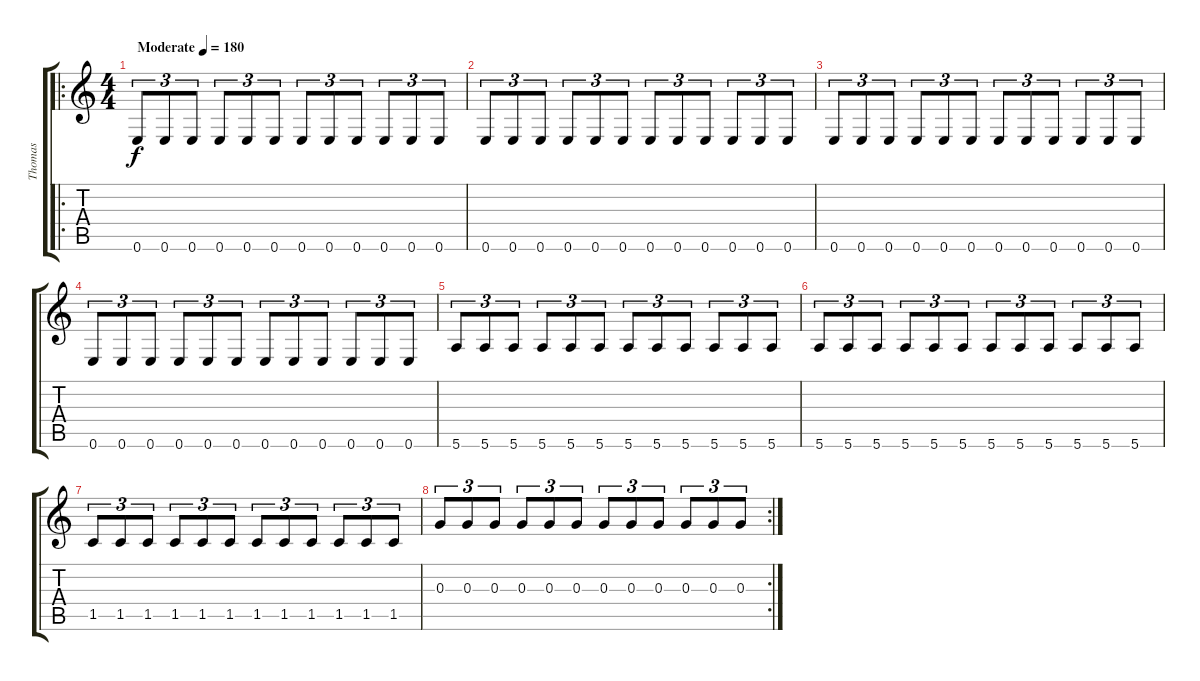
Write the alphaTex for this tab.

\track ("Thomas" "Thomas") {instrument distortionguitar}
\staff {score tabs}
\tuning (E4 B3 G3 E3 B2 E2) {hide}
\ro
\ts (4 4)
\section ("" "")
\tempo (180 "Moderate")
\clef g2
\ks c
0.6.8{tu (3 2) dy f instrument distortionguitar} 0.6.8{tu (3 2)} 0.6.8{tu (3 2)} 0.6.8{tu (3 2)} 0.6.8{tu (3 2)} 0.6.8{tu (3 2)} 0.6.8{tu (3 2)} 0.6.8{tu (3 2)} 0.6.8{tu (3 2)} 0.6.8{tu (3 2)} 0.6.8{tu (3 2)} 0.6.8{tu (3 2)} |
0.6.8{tu (3 2)} 0.6.8{tu (3 2)} 0.6.8{tu (3 2)} 0.6.8{tu (3 2)} 0.6.8{tu (3 2)} 0.6.8{tu (3 2)} 0.6.8{tu (3 2)} 0.6.8{tu (3 2)} 0.6.8{tu (3 2)} 0.6.8{tu (3 2)} 0.6.8{tu (3 2)} 0.6.8{tu (3 2)} |
0.6.8{tu (3 2)} 0.6.8{tu (3 2)} 0.6.8{tu (3 2)} 0.6.8{tu (3 2)} 0.6.8{tu (3 2)} 0.6.8{tu (3 2)} 0.6.8{tu (3 2)} 0.6.8{tu (3 2)} 0.6.8{tu (3 2)} 0.6.8{tu (3 2)} 0.6.8{tu (3 2)} 0.6.8{tu (3 2)} |
0.6.8{tu (3 2)} 0.6.8{tu (3 2)} 0.6.8{tu (3 2)} 0.6.8{tu (3 2)} 0.6.8{tu (3 2)} 0.6.8{tu (3 2)} 0.6.8{tu (3 2)} 0.6.8{tu (3 2)} 0.6.8{tu (3 2)} 0.6.8{tu (3 2)} 0.6.8{tu (3 2)} 0.6.8{tu (3 2)} |
5.6.8{tu (3 2)} 5.6.8{tu (3 2)} 5.6.8{tu (3 2)} 5.6.8{tu (3 2)} 5.6.8{tu (3 2)} 5.6.8{tu (3 2)} 5.6.8{tu (3 2)} 5.6.8{tu (3 2)} 5.6.8{tu (3 2)} 5.6.8{tu (3 2)} 5.6.8{tu (3 2)} 5.6.8{tu (3 2)} |
5.6.8{tu (3 2)} 5.6.8{tu (3 2)} 5.6.8{tu (3 2)} 5.6.8{tu (3 2)} 5.6.8{tu (3 2)} 5.6.8{tu (3 2)} 5.6.8{tu (3 2)} 5.6.8{tu (3 2)} 5.6.8{tu (3 2)} 5.6.8{tu (3 2)} 5.6.8{tu (3 2)} 5.6.8{tu (3 2)} |
1.5.8{tu (3 2)} 1.5.8{tu (3 2)} 1.5.8{tu (3 2)} 1.5.8{tu (3 2)} 1.5.8{tu (3 2)} 1.5.8{tu (3 2)} 1.5.8{tu (3 2)} 1.5.8{tu (3 2)} 1.5.8{tu (3 2)} 1.5.8{tu (3 2)} 1.5.8{tu (3 2)} 1.5.8{tu (3 2)} |
\rc 2
0.3.8{tu (3 2)} 0.3.8{tu (3 2)} 0.3.8{tu (3 2)} 0.3.8{tu (3 2)} 0.3.8{tu (3 2)} 0.3.8{tu (3 2)} 0.3.8{tu (3 2)} 0.3.8{tu (3 2)} 0.3.8{tu (3 2)} 0.3.8{tu (3 2)} 0.3.8{tu (3 2)} 0.3.8{tu (3 2)}
